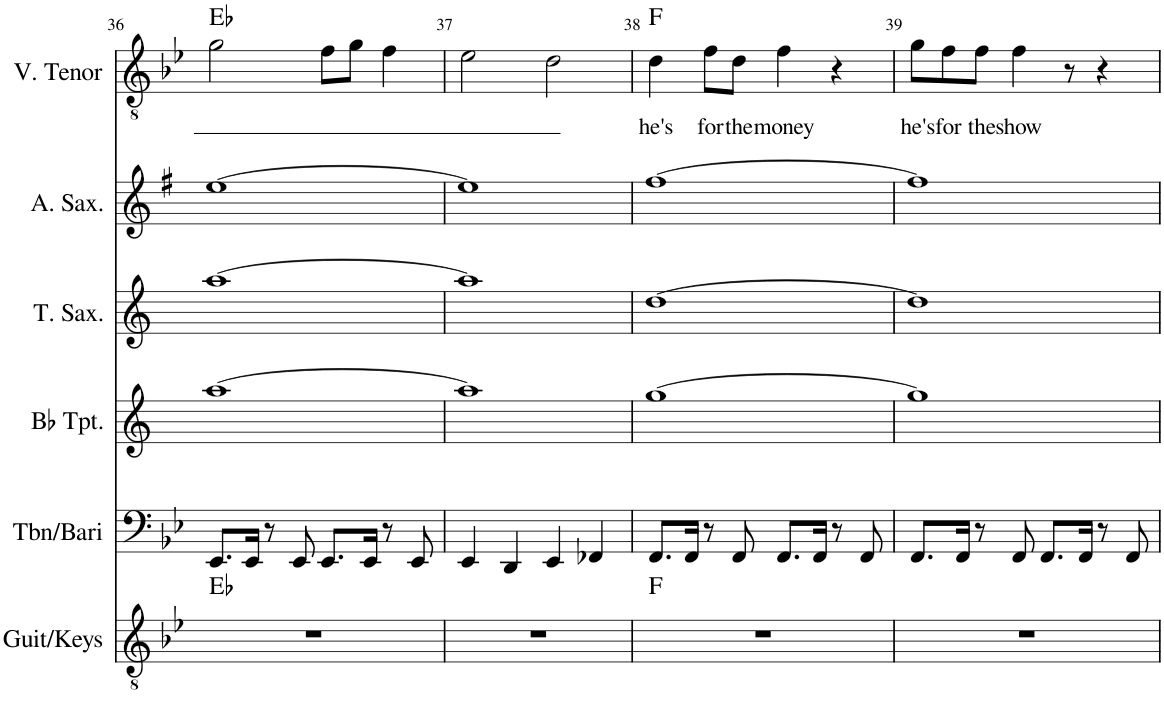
**kern	**harte	**kern	**kern	**kern	**kern	**kern	**text	**harte
*part6	*part6	*part5	*part4	*part3	*part2	*part1	*part1	*part1
*staff6	*	*staff5	*staff4	*staff3	*staff2	*staff1	*staff1	*
*I"Guit/Keys	*	*I"Tbn/Bari	*I"Bb Trumpet	*I"Tenor Saxophone	*I"Alto Saxophone	*I"V. Tenor	*	*
*I'Guit/Keys	*	*I'Tbn/Bari	*I'Bb Tpt.	*I'T. Sax.	*I'A. Sax.	*I'V. Tenor	*	*
!!LO:PB:g=z
*clefGv2	*	*clefF4	*clefG2	*clefG2	*clefG2	*clefGv2	*	*
*	*	*	*Trd1c2	*Trd8c14	*Trd5c9	*	*	*
*k[b-e-]	*	*k[b-e-]	*k[]	*k[]	*k[f#]	*k[b-e-]	*	*
*M4/4	*	*M4/4	*M4/4	*M4/4	*M4/4	*M4/4	*	*
=36	=36	=36	=36	=36	=36	=36	=36	=36
1r	Eb:maj	8.EE-/L	[1aa	[1aa	[1ee	2g\	.	Eb:maj
.	.	16EE-/Jk	.	.	.	.	.	.
.	.	8r	.	.	.	.	.	.
.	.	8EE-/	.	.	.	.	.	.
.	.	8.EE-/L	.	.	.	8f\L	.	.
.	.	.	.	.	.	8g\J	.	.
.	.	16EE-/Jk	.	.	.	.	.	.
.	.	8r	.	.	.	4f\	.	.
.	.	8EE-/	.	.	.	.	.	.
=37	=37	=37	=37	=37	=37	=37	=37	=37
1r	.	4EE-/	1aa]	1aa]	1ee]	2e-\	.	.
.	.	4DD/	.	.	.	.	.	.
.	.	4EE-/	.	.	.	2d\	.	.
.	.	4FF-X/	.	.	.	.	.	.
=38	=38	=38	=38	=38	=38	=38	=38	=38
!	!	!	!	!	!	!	!LO:LY:b	!
1r	F:maj	8.FF/L	[1gg	[1dd	[1ff#	4d\	he's	F:maj
.	.	16FF/Jk	.	.	.	.	.	.
!	!	!	!	!	!	!	!LO:LY:b	!
.	.	8r	.	.	.	8f\L	for	.
!	!	!	!	!	!	!	!LO:LY:b	!
.	.	8FF/	.	.	.	8d\J	the	.
!	!	!	!	!	!	!	!LO:LY:b	!
.	.	8.FF/L	.	.	.	4f\	money	.
.	.	16FF/Jk	.	.	.	.	.	.
.	.	8r	.	.	.	4r	.	.
.	.	8FF/	.	.	.	.	.	.
=39	=39	=39	=39	=39	=39	=39	=39	=39
!	!	!	!	!	!	!	!LO:LY:b	!
1r	.	8.FF/L	1gg]	1dd]	1ff#]	8g\L	he's	.
!	!	!	!	!	!	!	!LO:LY:b	!
.	.	.	.	.	.	8f\	for	.
.	.	16FF/Jk	.	.	.	.	.	.
!	!	!	!	!	!	!	!LO:LY:b	!
.	.	8r	.	.	.	8f\J	the	.
!	!	!	!	!	!	!	!LO:LY:b	!
.	.	8FF/	.	.	.	4f\	show	.
.	.	8.FF/L	.	.	.	.	.	.
.	.	.	.	.	.	8r	.	.
.	.	16FF/Jk	.	.	.	.	.	.
.	.	8r	.	.	.	4r	.	.
.	.	8FF/	.	.	.	.	.	.
=	=	=	=	=	=	=	=	=
*-	*-	*-	*-	*-	*-	*-	*-	*-
